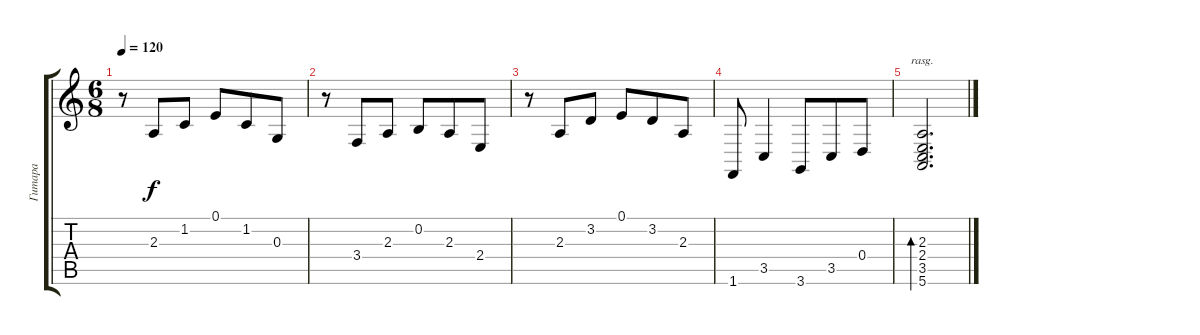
\track ("Гитара" "Гитара") {instrument orchestralharp}
\staff {score tabs}
\tuning (E4 B3 G3 D3 A2 E2) {hide}
\ts (6 8)
\tempo 120
\clef g2
\ks c
r.8{dy mp} 2.3.8{dy f} 1.2.8 0.1.8 1.2.8 0.3.8 |
r.8 3.4.8 2.3.8 0.2.8 2.3.8 2.4.8 |
r.8 2.3.8 3.2.8 0.1.8 3.2.8 2.3.8 |
1.6.8 3.5.4 3.6.8 3.5.8 0.4.8 |
(2.3 2.4 3.5 5.6).2{d bd 480 rasg ii}
